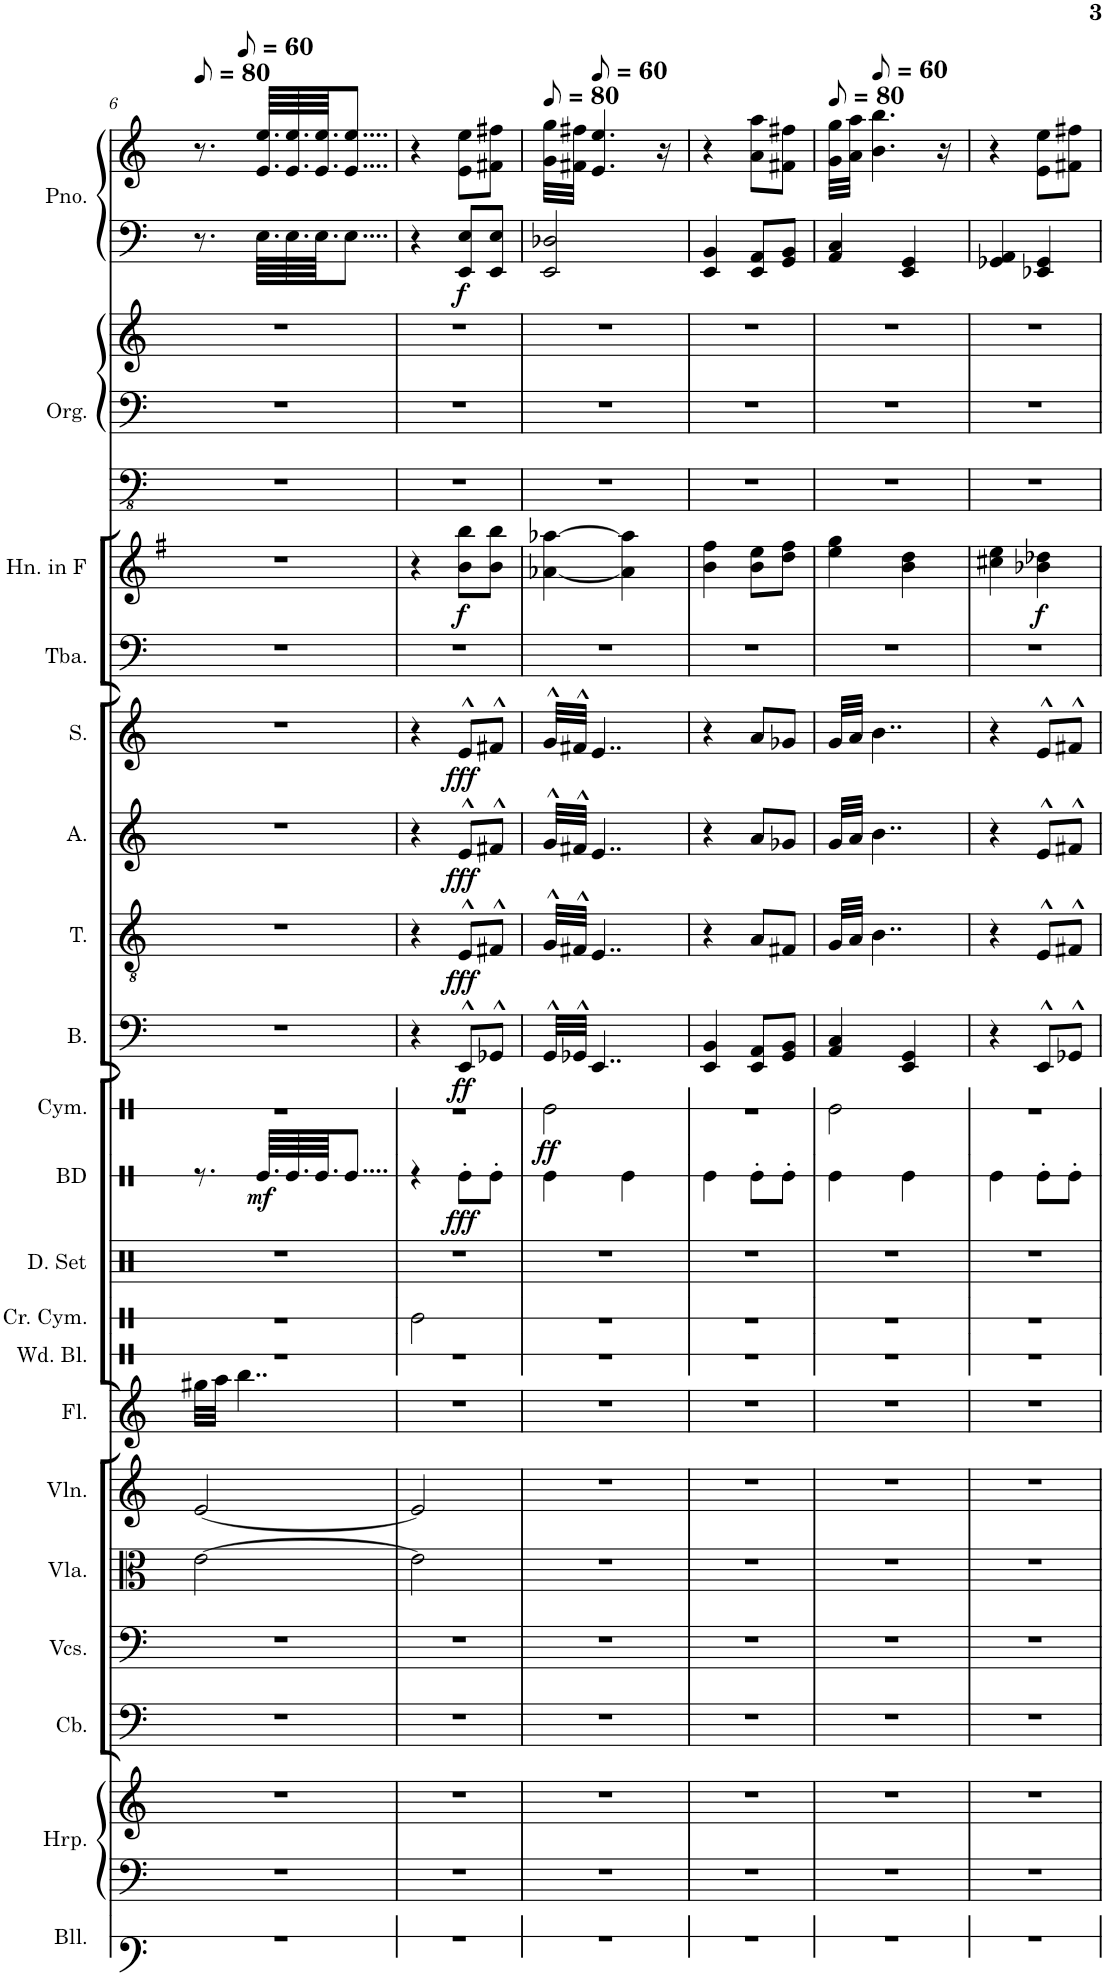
**kern	**kern	**kern	**kern	**kern	**kern	**kern	**kern	**kern	**kern	**kern	**dynam	**kern	**dynam	**kern	**dynam	**kern	**dynam	**kern	**dynam	**kern	**dynam	**kern	**kern	**dynam	**kern	**kern	**kern	**kern	**kern	**dynam
*part19	*part18	*part18	*part17	*part16	*part15	*part14	*part13	*part12	*part11	*part10	*part10	*part9	*part9	*part8	*part8	*part7	*part7	*part6	*part6	*part5	*part5	*part4	*part3	*part3	*part2	*part2	*part2	*part1	*part1	*part1
*staff23	*staff22	*staff21	*staff20	*staff19	*staff18	*staff17	*staff16	*staff15	*staff14	*staff13	*staff13	*staff12	*staff12	*staff11	*staff11	*staff10	*staff10	*staff9	*staff9	*staff8	*staff8	*staff7	*staff6	*staff6	*staff5	*staff4	*staff3	*staff2	*staff1	*staff1/2
*I"Bells	*I"Harp	*	*I"Contrabass	*I"Violoncellos	*I"Viola	*I"Violin	*I"Flute	*I"Crash Cymbal	*I"Drumset	*I"Bass Drum	*	*I"Cymbal	*	*I"Bass	*	*I"Tenor	*	*I"Alto	*	*I"Soprano	*	*I"Tuba	*I"Horn in F	*	*I"Pipe Organ	*	*	*I"Piano	*	*
*I'Bll.	*I'Hrp.	*	*I'Cb.	*I'Vcs.	*I'Vla.	*I'Vln.	*I'Fl.	*I'Cr. Cym.	*I'D. Set	*I'BD	*	*I'Cym.	*	*I'B.	*	*I'T.	*	*I'A.	*	*I'S.	*	*I'Tba.	*I'Hn. in F	*	*I'Org.	*	*	*I'Pno.	*	*
!!LO:PB:g=z
*clefF4	*clefF4	*clefG2	*clefF4	*clefF4	*clefC3	*clefG2	*clefG2	*clefX	*clefX	*clefX	*	*clefX	*	*clefF4	*	*clefGv2	*	*clefG2	*	*clefG2	*	*clefF4	*clefG2	*	*clefFv4	*clefF4	*clefG2	*clefF4	*clefG2	*
*	*	*	*Trd7c12	*	*	*	*	*	*	*	*	*	*	*	*	*	*	*	*	*	*	*	*Trd4c7	*	*	*	*	*	*	*
*k[]	*k[]	*k[]	*k[]	*k[]	*k[]	*k[]	*k[]	*k[]	*k[]	*k[]	*	*k[]	*	*k[]	*	*k[]	*	*k[]	*	*k[]	*	*k[]	*k[f#]	*	*k[]	*k[]	*k[]	*k[]	*k[]	*
*M4/8	*M4/8	*M4/8	*M4/8	*M4/8	*M4/8	*M4/8	*M4/8	*M4/8	*M4/8	*M4/8	*	*M4/8	*	*M4/8	*	*M4/8	*	*M4/8	*	*M4/8	*	*M4/8	*M4/8	*	*M4/8	*M4/8	*M4/8	*M4/8	*M4/8	*
*MM40	*MM40	*MM40	*MM40	*MM40	*MM40	*MM40	*MM40	*MM40	*MM40	*MM40	*	*MM40	*	*MM40	*	*MM40	*	*MM40	*	*MM40	*	*MM40	*MM40	*	*MM40	*MM40	*MM40	*MM40	*MM40	*
=6	=6	=6	=6	=6	=6	=6	=6	=6	=6	=6	=6	=6	=6	=6	=6	=6	=6	=6	=6	=6	=6	=6	=6	=6	=6	=6	=6	=6	=6	=6
*	*	*	*	*	*	*	*	*	*	*	*	*	*	*	*	*	*	*	*	*	*	*	*	*	*	*	*	*	*^	*
2r	2r	2r	2r	2r	[2e\	[2e/	32gg#X\LLL	2r	2r	8.r	.	2r	.	2r	.	2r	.	2r	.	2r	.	2r	2r	.	2r	2r	2r	8.r	8.r	16ryy	.
.	.	.	.	.	.	.	32aa\JJJ	.	.	.	.	.	.	.	.	.	.	.	.	.	.	.	.	.	.	.	.	.	.	.	.
*	*	*	*	*	*	*	*	*	*	*	*	*	*	*	*	*	*	*	*	*	*	*	*	*	*	*	*	*	*MM30	*	*
.	.	.	.	.	.	.	4..bb\	.	.	.	.	.	.	.	.	.	.	.	.	.	.	.	.	.	.	.	.	.	.	4..ryy	.
!	!	!	!	!	!	!	!	!	!	!	!LO:DY:b	!	!	!	!	!	!	!	!	!	!	!	!	!	!	!	!	!	!	!	!
.	.	.	.	.	.	.	.	.	.	64.Re/LLLL	mf	.	.	.	.	.	.	.	.	.	.	.	.	.	.	.	.	64.E\LLLL	64.e/ 64.ee/LLLL	.	.
.	.	.	.	.	.	.	.	.	.	64.Re/	.	.	.	.	.	.	.	.	.	.	.	.	.	.	.	.	.	64.E\	64.e/ 64.ee/	.	.
.	.	.	.	.	.	.	.	.	.	64.Re/JJJ	.	.	.	.	.	.	.	.	.	.	.	.	.	.	.	.	.	64.E\JJJ	64.e/ 64.ee/JJJ	.	.
.	.	.	.	.	.	.	.	.	.	128%31Re/J	.	.	.	.	.	.	.	.	.	.	.	.	.	.	.	.	.	128%31E\J	128%31e/ 128%31ee/J	.	.
*	*	*	*	*	*	*	*	*	*	*	*	*	*	*	*	*	*	*	*	*	*	*	*	*	*	*	*	*	*v	*v	*
=7	=7	=7	=7	=7	=7	=7	=7	=7	=7	=7	=7	=7	=7	=7	=7	=7	=7	=7	=7	=7	=7	=7	=7	=7	=7	=7	=7	=7	=7	=7
2r	2r	2r	2r	2r	2e\]	2e/]	2r	2Re\	2r	4r	.	2r	.	4r	.	4r	.	4r	.	4r	.	2r	4r	.	2r	2r	2r	4r	4r	.
!	!	!	!	!	!	!	!	!	!	!	!LO:DY:b	!	!	!	!LO:DY:b	!	!LO:DY:b	!	!LO:DY:b	!	!LO:DY:b	!	!	!LO:DY:b	!	!	!	!	!	!LO:DY:b=2
.	.	.	.	.	.	.	.	.	.	8Re'\L	fff	.	.	8EE^^/L	ff	8E^^/L	fff	8e^^/L	fff	8e^^/L	fff	.	8b\ 8bb\L	f	.	.	.	8EE/ 8E/L	8e\ 8ee\L	f
.	.	.	.	.	.	.	.	.	.	8Re'\J	.	.	.	8GG-X^^/J	.	8F#X^^/J	.	8f#X^^/J	.	8f#X^^/J	.	.	8b\ 8bb\J	.	.	.	.	8EE/ 8E/J	8f#X\ 8ff#X\J	.
=8	=8	=8	=8	=8	=8	=8	=8	=8	=8	=8	=8	=8	=8	=8	=8	=8	=8	=8	=8	=8	=8	=8	=8	=8	=8	=8	=8	=8	=8	=8
*	*	*	*	*	*	*	*	*	*	*	*	*	*	*	*	*	*	*	*	*	*	*	*	*	*	*	*	*	*MM40	*
!	!	!	!	!	!	!	!	!	!	!	!	!	!LO:DY:b	!	!	!	!	!	!	!	!	!	!	!	!	!	!	!	!	!
2r	2r	2r	2r	2r	2r	2r	2r	2r	2r	4Re\	.	2Re\	ff	32GG^^/LLL	.	32G^^/LLL	.	32g^^/LLL	.	32g^^/LLL	.	2r	[4a-X\ [4aa-X\	.	2r	2r	2r	2EE/ 2D-X/	32g\ 32gg\LLL	.
.	.	.	.	.	.	.	.	.	.	.	.	.	.	32GG-X^^/JJJ	.	32F#X^^/JJJ	.	32f#X^^/JJJ	.	32f#X^^/JJJ	.	.	.	.	.	.	.	.	32f#X\ 32ff#X\JJJ	.
*	*	*	*	*	*	*	*	*	*	*	*	*	*	*	*	*	*	*	*	*	*	*	*	*	*	*	*	*	*MM30	*
.	.	.	.	.	.	.	.	.	.	.	.	.	.	4..EE/	.	4..E/	.	4..e/	.	4..e/	.	.	.	.	.	.	.	.	4.e/ 4.ee/	.
.	.	.	.	.	.	.	.	.	.	4Re\	.	.	.	.	.	.	.	.	.	.	.	.	4a-\] 4aa-\]	.	.	.	.	.	.	.
.	.	.	.	.	.	.	.	.	.	.	.	.	.	.	.	.	.	.	.	.	.	.	.	.	.	.	.	.	16r	.
=9	=9	=9	=9	=9	=9	=9	=9	=9	=9	=9	=9	=9	=9	=9	=9	=9	=9	=9	=9	=9	=9	=9	=9	=9	=9	=9	=9	=9	=9	=9
2r	2r	2r	2r	2r	2r	2r	2r	2r	2r	4Re\	.	2r	.	4EE/ 4BB/	.	4r	.	4r	.	4r	.	2r	4b\ 4ff#\	.	2r	2r	2r	4EE/ 4BB/	4r	.
.	.	.	.	.	.	.	.	.	.	8Re'\L	.	.	.	8EE/ 8AA/L	.	8A/L	.	8a/L	.	8a/L	.	.	8b\ 8ee\L	.	.	.	.	8EE/ 8AA/L	8a\ 8aa\L	.
.	.	.	.	.	.	.	.	.	.	8Re'\J	.	.	.	8GG/ 8BB/J	.	8F#X/J	.	8g-X/J	.	8g-X/J	.	.	8dd\ 8ff#\J	.	.	.	.	8GG/ 8BB/J	8f#X\ 8ff#X\J	.
=10	=10	=10	=10	=10	=10	=10	=10	=10	=10	=10	=10	=10	=10	=10	=10	=10	=10	=10	=10	=10	=10	=10	=10	=10	=10	=10	=10	=10	=10	=10
*	*	*	*	*	*	*	*	*	*	*	*	*	*	*	*	*	*	*	*	*	*	*	*	*	*	*	*	*	*MM40	*
2r	2r	2r	2r	2r	2r	2r	2r	2r	2r	4Re\	.	2Re\	.	4AA/ 4C/	.	32G/LLL	.	32g/LLL	.	32g/LLL	.	2r	4ee\ 4gg\	.	2r	2r	2r	4AA/ 4C/	32g\ 32gg\LLL	.
.	.	.	.	.	.	.	.	.	.	.	.	.	.	.	.	32A/JJJ	.	32a/JJJ	.	32a/JJJ	.	.	.	.	.	.	.	.	32a\ 32aa\JJJ	.
*	*	*	*	*	*	*	*	*	*	*	*	*	*	*	*	*	*	*	*	*	*	*	*	*	*	*	*	*	*MM30	*
.	.	.	.	.	.	.	.	.	.	.	.	.	.	.	.	4..B\	.	4..b\	.	4..b\	.	.	.	.	.	.	.	.	4.b\ 4.bb\	.
.	.	.	.	.	.	.	.	.	.	4Re\	.	.	.	4EE/ 4GG/	.	.	.	.	.	.	.	.	4b\ 4dd\	.	.	.	.	4EE/ 4GG/	.	.
.	.	.	.	.	.	.	.	.	.	.	.	.	.	.	.	.	.	.	.	.	.	.	.	.	.	.	.	.	16r	.
=11	=11	=11	=11	=11	=11	=11	=11	=11	=11	=11	=11	=11	=11	=11	=11	=11	=11	=11	=11	=11	=11	=11	=11	=11	=11	=11	=11	=11	=11	=11
2r	2r	2r	2r	2r	2r	2r	2r	2r	2r	4Re\	.	2r	.	4r	.	4r	.	4r	.	4r	.	2r	4cc#X\ 4ee\	.	2r	2r	2r	4GG-X/ 4AA/	4r	.
!	!	!	!	!	!	!	!	!	!	!	!	!	!	!	!	!	!	!	!	!	!	!	!	!LO:DY:b	!	!	!	!	!	!
.	.	.	.	.	.	.	.	.	.	8Re'\L	.	.	.	8EE^^/L	.	8E^^/L	.	8e^^/L	.	8e^^/L	.	.	4b-X\ 4dd-X\	f	.	.	.	4EE-X/ 4GG-/	8e\ 8ee\L	.
.	.	.	.	.	.	.	.	.	.	8Re'\J	.	.	.	8GG-X^^/J	.	8F#X^^/J	.	8f#X^^/J	.	8f#X^^/J	.	.	.	.	.	.	.	.	8f#X\ 8ff#X\J	.
=	=	=	=	=	=	=	=	=	=	=	=	=	=	=	=	=	=	=	=	=	=	=	=	=	=	=	=	=	=	=
*-	*-	*-	*-	*-	*-	*-	*-	*-	*-	*-	*-	*-	*-	*-	*-	*-	*-	*-	*-	*-	*-	*-	*-	*-	*-	*-	*-	*-	*-	*-
